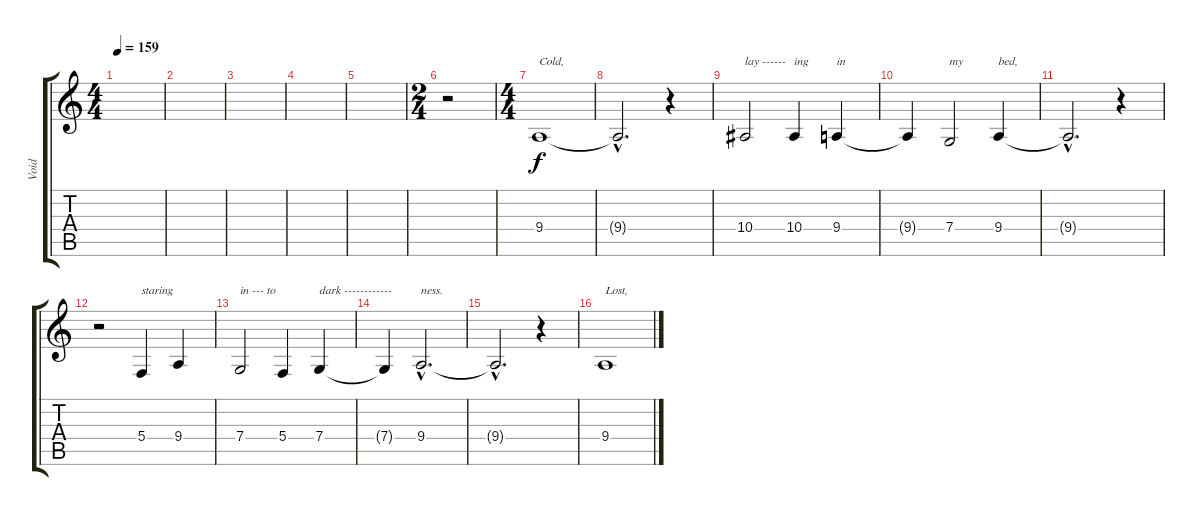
\track ("Void" "Void") {instrument clarinet}
\staff {score tabs}
\tuning (D4 A3 F3 C3 G2 C2) {hide}
\ts (4 4)
\tempo 159
\clef g2
\ks c
|
|
|
|
|
\ts (2 4)
r.2 |
\ts (4 4)
9.4.1{txt "Cold," volume 14 instrument clarinet} |
9.4{hac t}.2{d} r.4 |
10.4.2{txt "lay ------"} 10.4.4{txt "ing"} 9.4.4{txt "in"} |
9.4{t}.4 7.4.2{txt "my"} 9.4.4{txt "bed,"} |
9.4{hac t}.2{d} r.4 |
r.2 5.4.4{txt "staring"} 9.4.4 |
7.4.2{txt "in --- to"} 5.4.4 7.4.4{txt "dark ------------"} |
7.4{t}.4 9.4{hac}.2{d txt "ness."} |
9.4{hac t}.2{d} r.4 |
9.4.1{txt "Lost,"}
